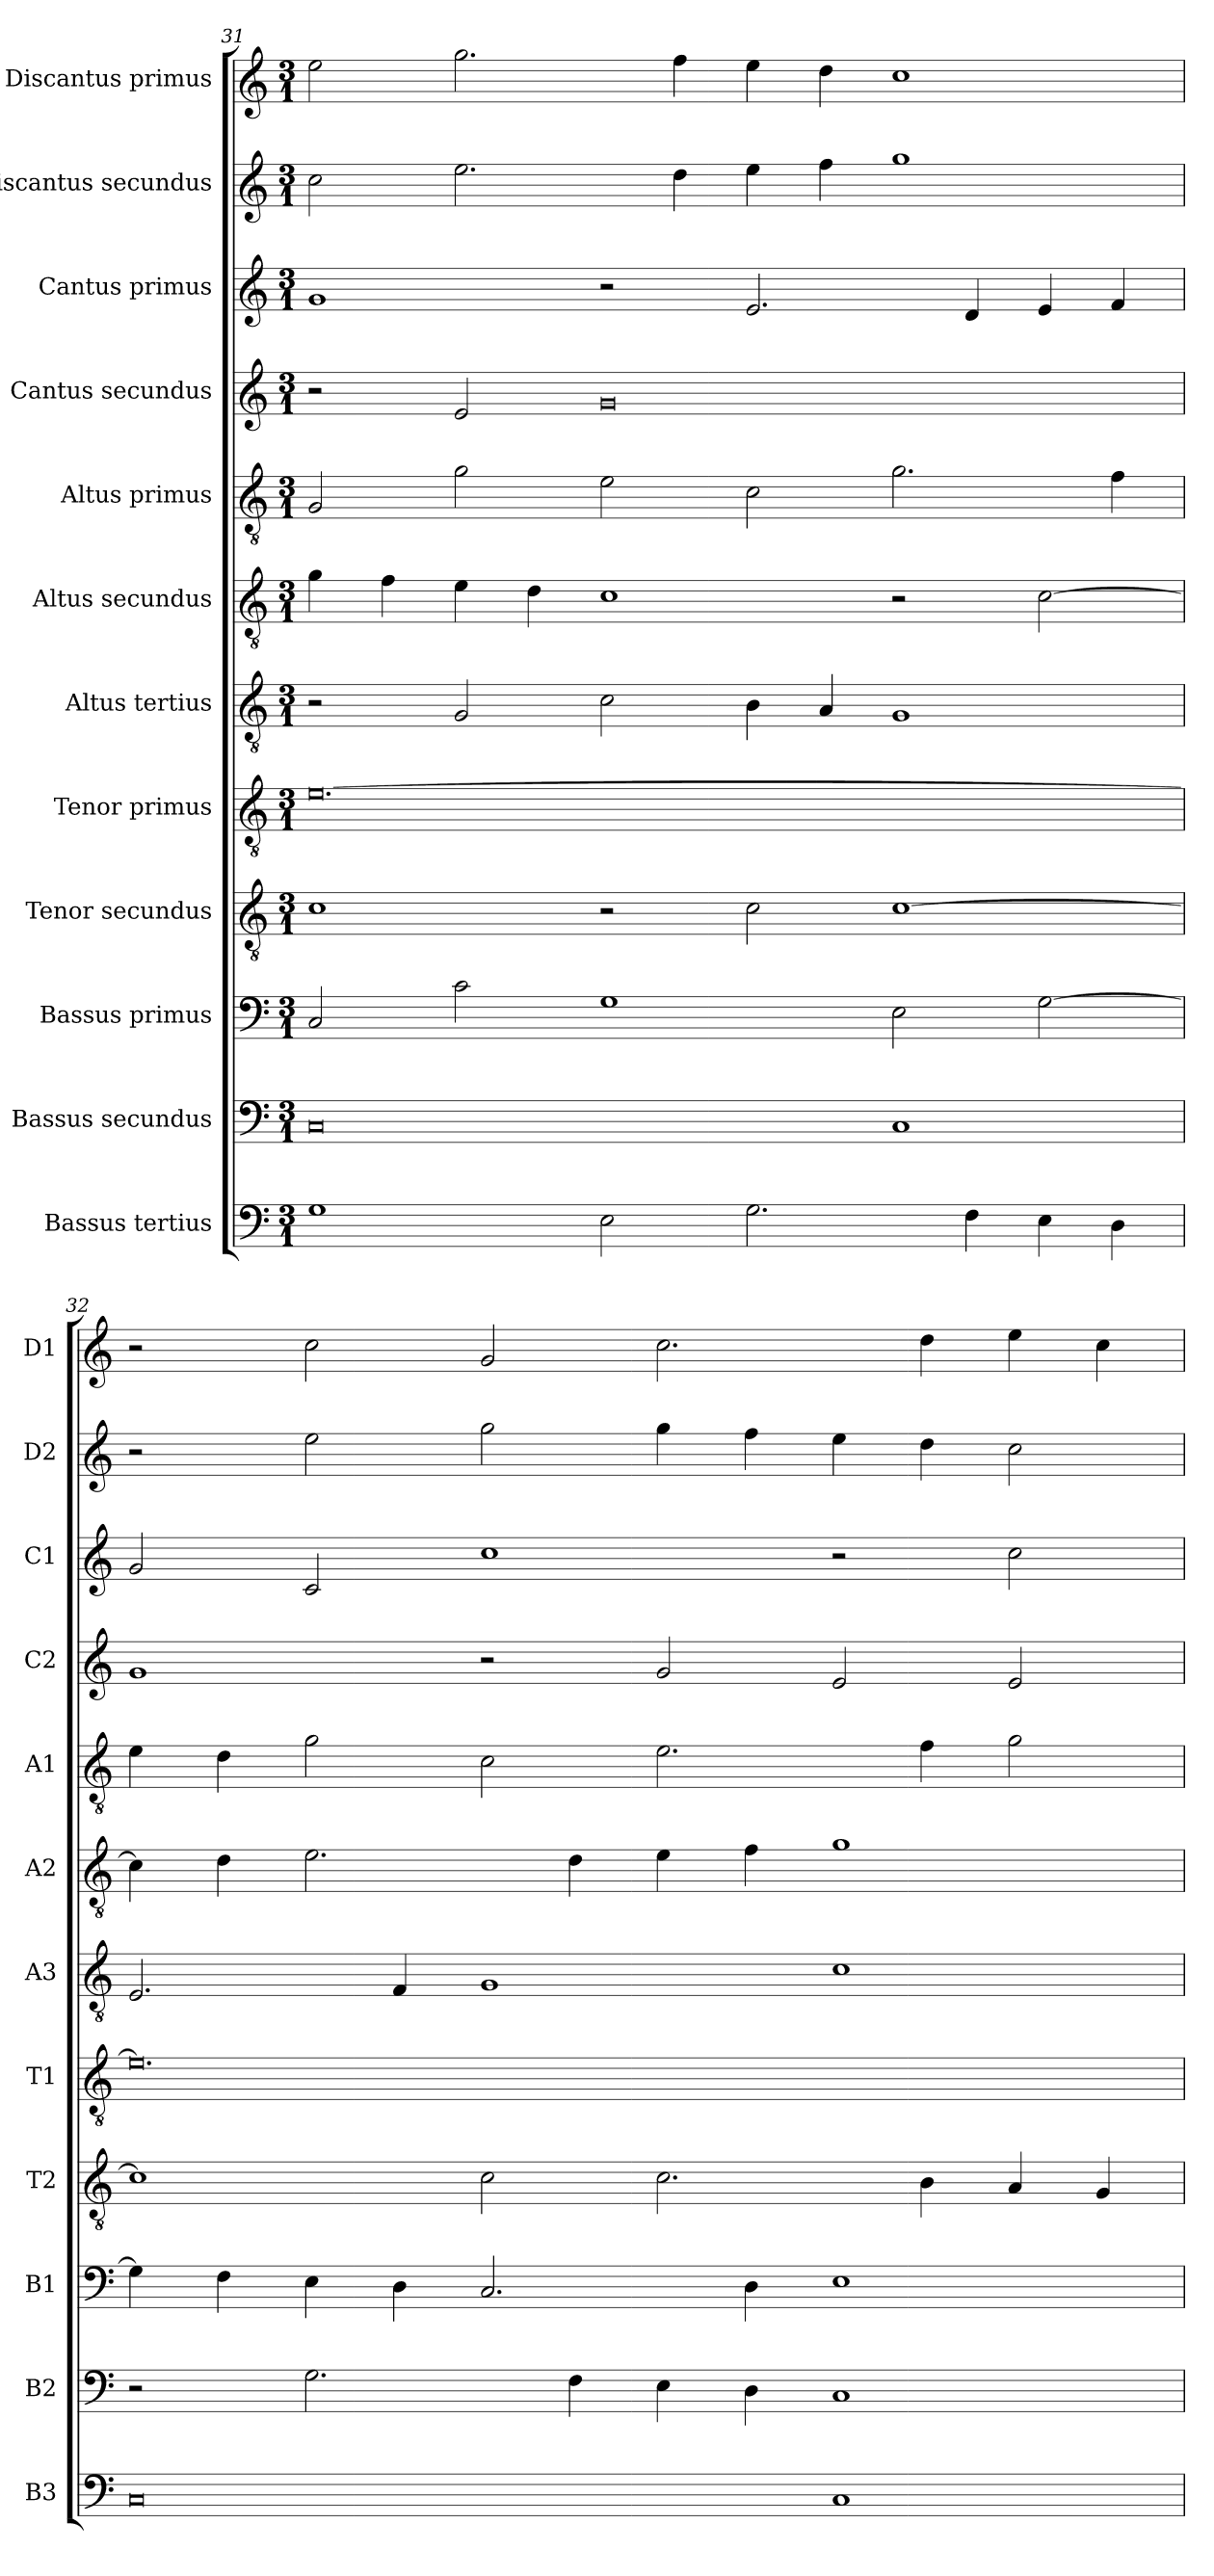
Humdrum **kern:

**kern	**kern	**kern	**kern	**kern	**kern	**kern	**kern	**kern	**kern	**kern	**kern
*part12	*part11	*part10	*part9	*part8	*part7	*part6	*part5	*part4	*part3	*part2	*part1
*staff12	*staff11	*staff10	*staff9	*staff8	*staff7	*staff6	*staff5	*staff4	*staff3	*staff2	*staff1
*I"Bassus tertius	*I"Bassus secundus	*I"Bassus primus	*I"Tenor secundus	*I"Tenor primus	*I"Altus tertius	*I"Altus secundus	*I"Altus primus	*I"Cantus secundus	*I"Cantus primus	*I"Discantus secundus	*I"Discantus primus
*I'B3	*I'B2	*I'B1	*I'T2	*I'T1	*I'A3	*I'A2	*I'A1	*I'C2	*I'C1	*I'D2	*I'D1
*clefF4	*clefF4	*clefF4	*clefGv2	*clefGv2	*clefGv2	*clefGv2	*clefGv2	*clefG2	*clefG2	*clefG2	*clefG2
*k[]	*k[]	*k[]	*k[]	*k[]	*k[]	*k[]	*k[]	*k[]	*k[]	*k[]	*k[]
*M3/1	*M3/1	*M3/1	*M3/1	*M3/1	*M3/1	*M3/1	*M3/1	*M3/1	*M3/1	*M3/1	*M3/1
=31	=31	=31	=31	=31	=31	=31	=31	=31	=31	=31	=31
1G	0C	2C/	1c	[0.e	2r	4g\	2G/	2r	1g	2cc\	2ee\
.	.	.	.	.	.	4f\	.	.	.	.	.
.	.	2c\	.	.	2G/	4e\	2g\	2e/	.	2.ee\	2.gg\
.	.	.	.	.	.	4d\	.	.	.	.	.
2E\	.	1G	2r	.	2c\	1c	2e\	0g	2r	.	.
.	.	.	.	.	.	.	.	.	.	4dd\	4ff\
2.G\	.	.	2c\	.	4B\	.	2c\	.	2.e/	4ee\	4ee\
.	.	.	.	.	4A/	.	.	.	.	4ff\	4dd\
.	1C	2E\	[1c	.	1G	2r	2.g\	.	.	1gg	1cc
4F\	.	.	.	.	.	.	.	.	4d/	.	.
4E\	.	[2G\	.	.	.	[2c\	.	.	4e/	.	.
4D\	.	.	.	.	.	.	4f\	.	4f/	.	.
=32	=32	=32	=32	=32	=32	=32	=32	=32	=32	=32	=32
0C	2r	4G\]	1c]	0.e]	2.E/	4c\]	4e\	1g	2g/	2r	2r
.	.	4F\	.	.	.	4d\	4d\	.	.	.	.
.	2.G\	4E\	.	.	.	2.e\	2g\	.	2c/	2ee\	2cc\
.	.	4D\	.	.	4F/	.	.	.	.	.	.
.	.	2.C/	2c\	.	1G	.	2c\	2r	1cc	2gg\	2g/
.	4F\	.	.	.	.	4d\	.	.	.	.	.
.	4E\	.	2.c\	.	.	4e\	2.e\	2g/	.	4gg\	2.cc\
.	4D\	4D\	.	.	.	4f\	.	.	.	4ff\	.
1C	1C	1E	.	.	1c	1g	.	2e/	2r	4ee\	.
.	.	.	4B\	.	.	.	4f\	.	.	4dd\	4dd\
.	.	.	4A/	.	.	.	2g\	2e/	2cc\	2cc\	4ee\
.	.	.	4G/	.	.	.	.	.	.	.	4cc\
=	=	=	=	=	=	=	=	=	=	=	=
*-	*-	*-	*-	*-	*-	*-	*-	*-	*-	*-	*-
